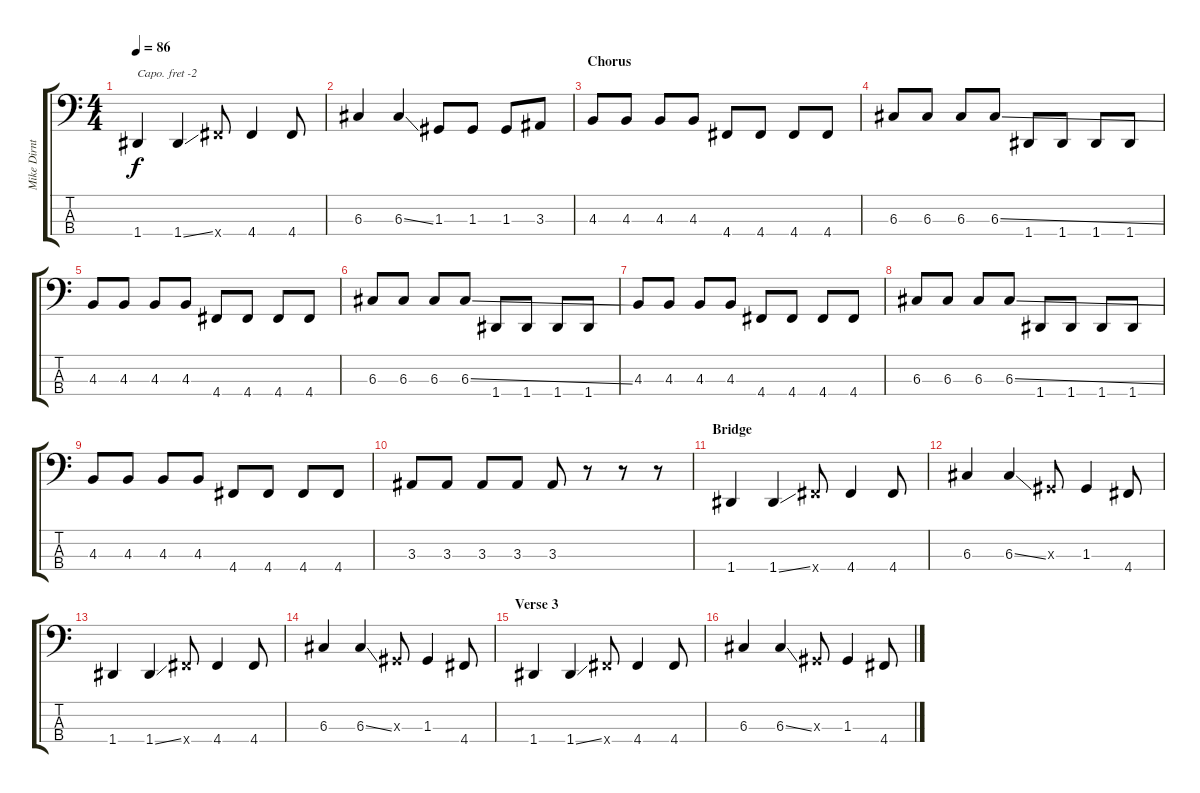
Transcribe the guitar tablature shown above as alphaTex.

\track ("Mike Dirnt (Bass)" "Mike Dirnt") {instrument electricbasspick}
\staff {score tabs}
\capo -2
\tuning (G2 D2 A1 E1) {hide}
\ts (4 4)
\tempo 86
\clef f4
\ks c
1.4.4{dy f} 1.4{ss}.4 4.4{x}.8 4.4.4 4.4.8 |
6.3.4 6.3{ss}.4 1.3.8 1.3.8 1.3.8 3.3.8 |
\section ("" "Chorus")
4.3.8 4.3.8 4.3.8 4.3.8 4.4.8 4.4.8 4.4.8 4.4.8 |
6.3.8 6.3.8 6.3.8 6.3{ss}.8 1.4.8 1.4.8 1.4.8 1.4.8 |
4.3.8 4.3.8 4.3.8 4.3.8 4.4.8 4.4.8 4.4.8 4.4.8 |
6.3.8 6.3.8 6.3.8 6.3{ss}.8 1.4.8 1.4.8 1.4.8 1.4.8 |
4.3.8 4.3.8 4.3.8 4.3.8 4.4.8 4.4.8 4.4.8 4.4.8 |
6.3.8 6.3.8 6.3.8 6.3{ss}.8 1.4.8 1.4.8 1.4.8 1.4.8 |
4.3.8 4.3.8 4.3.8 4.3.8 4.4.8 4.4.8 4.4.8 4.4.8 |
3.3.8 3.3.8 3.3.8 3.3.8 3.3.8 r.8 r.8 r.8 |
\section ("" "Bridge")
1.4.4 1.4{ss}.4 4.4{x}.8 4.4.4 4.4.8 |
6.3.4 6.3{ss}.4 1.3{x}.8 1.3.4 4.4.8 |
1.4.4 1.4{ss}.4 4.4{x}.8 4.4.4 4.4.8 |
6.3.4 6.3{ss}.4 1.3{x}.8 1.3.4 4.4.8 |
\section ("" "Verse 3")
1.4.4 1.4{ss}.4 4.4{x}.8 4.4.4 4.4.8 |
6.3.4 6.3{ss}.4 1.3{x}.8 1.3.4 4.4.8
